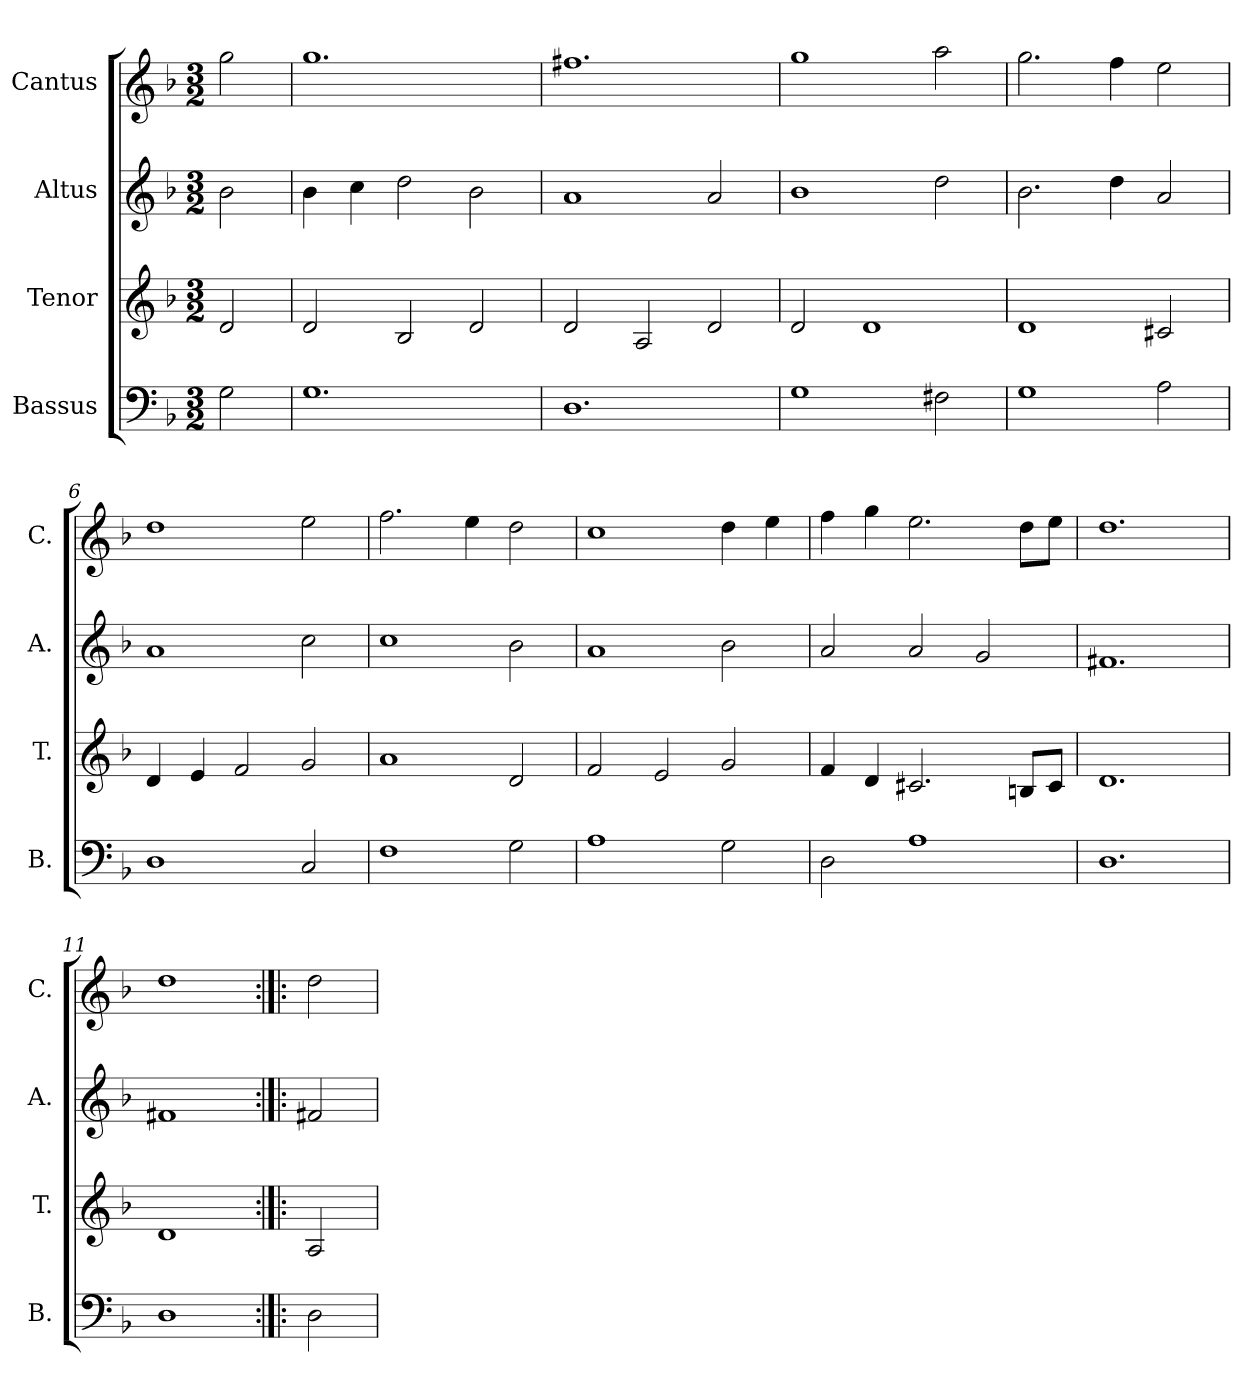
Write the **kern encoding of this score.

**kern	**kern	**kern	**kern
*part4	*part3	*part2	*part1
*staff4	*staff3	*staff2	*staff1
*I"Bassus	*I"Tenor	*I"Altus	*I"Cantus
*I'B.	*I'T.	*I'A.	*I'C.
*clefF4	*clefG2	*clefG2	*clefG2
*k[b-]	*k[b-]	*k[b-]	*k[b-]
*F:	*F:	*F:	*F:
*M3/2	*M3/2	*M3/2	*M3/2
=1	=1	=1	=1
2G\	2d/	2b-\	2gg\
=2	=2	=2	=2
1.G\	2d/	4b-\	1.gg\
.	.	4cc\	.
.	2B-/	2dd\	.
.	2d/	2b-\	.
=3	=3	=3	=3
1.D\	2d/	1a/	1.ff#X\
.	2A/	.	.
.	2d/	2a/	.
=4	=4	=4	=4
1G\	2d/	1b-\	1gg\
.	1d/	.	.
2F#X\	.	2dd\	2aa\
=5	=5	=5	=5
1G\	1d/	2.b-\	2.gg\
.	.	4dd\	4ff\
2A\	2c#X/	2a/	2ee\
=6	=6	=6	=6
1D\	4d/	1a/	1dd\
.	4e/	.	.
.	2f/	.	.
2C/	2g/	2cc\	2ee\
=7	=7	=7	=7
1F\	1a/	1cc\	2.ff\
.	.	.	4ee\
2G\	2d/	2b-\	2dd\
=8	=8	=8	=8
1A\	2f/	1a/	1cc\
.	2e/	.	.
2G\	2g/	2b-\	4dd\
.	.	.	4ee\
=9	=9	=9	=9
2D\	4f/	2a/	4ff\
.	4d/	.	4gg\
1A\	2.c#X/	2a/	2.ee\
.	.	2g/	.
.	8Bn/L	.	8dd\L
.	8c#/J	.	8ee\J
=10	=10	=10	=10
1.D\	1.d/	1.f#X/	1.dd\
!!LO:LB:g=z
=11	=11	=11	=11
1D\	1d/	1f#X/	1dd\
=12:|!|:	=12:|!|:	=12:|!|:	=12:|!|:
2D\	2A/	2f#X/	2dd\
=	=	=	=
*-	*-	*-	*-
